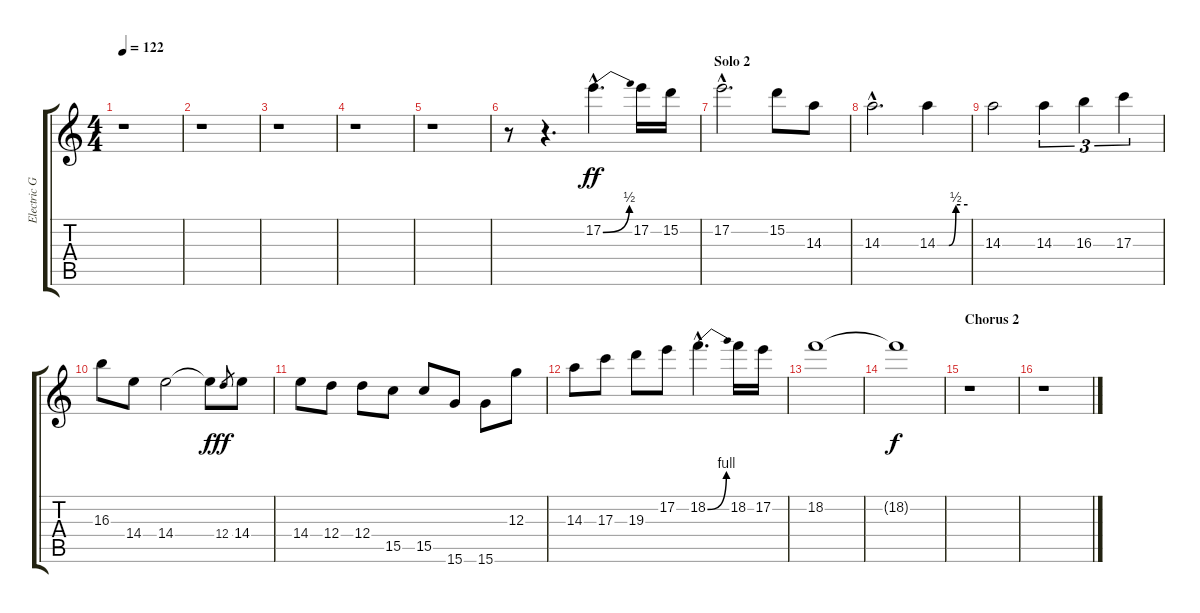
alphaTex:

\track ("Electric Guitar 2" "Electric G") {instrument overdrivenguitar}
\staff {score tabs}
\tuning (E4 B3 G3 D3 A2 E2) {hide}
\ts (4 4)
\tempo 122
\clef g2
\ks c
r.1{dy f} |
r.1 |
r.1 |
r.1 |
r.1 |
r.8 r.4{d} 17.2{be (bend 0 0 60 2) hac}.4{d dy ff} 17.2.16 15.2.16 |
\section ("" "Solo 2")
17.2{hac}.2{d} 15.2.8 14.3.8 |
14.3{hac}.2{d} 14.3{be (custom 0 0 23 0 37 2 60 2)}.4 |
14.3.2 14.3.4{tu (3 2)} 16.3.4{tu (3 2)} 17.3.4{tu (3 2)} |
16.3.8 14.4.8 14.4.2 14.4{t}.8{dy f} 12.4.8{gr dy ff} 14.4.8 |
14.4.8 12.4.8 12.4.8 15.5.8 15.5.8 15.6.8 15.6.8 12.3.8 |
14.3.8{volume 13} 17.3.8 19.3.8 17.2.8 18.2{be (bend 0 0 60 4) hac}.4{d volume 10} 18.2.16 17.2.16 |
18.2.1 |
18.2{t}.1{dy f} |
\section ("" "Chorus 2")
r.1 |
r.1
